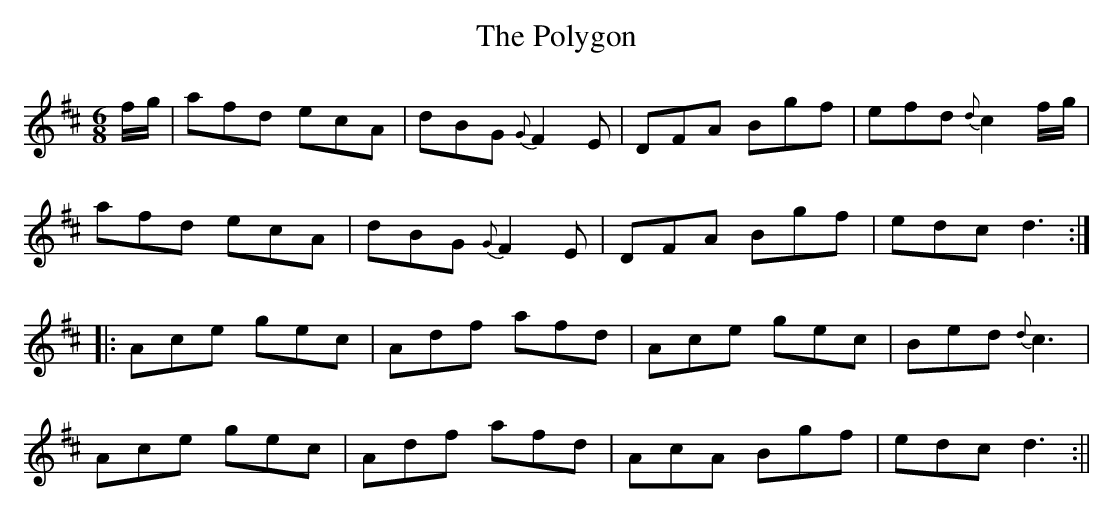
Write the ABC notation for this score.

X:1
T:Polygon, The
M:6/8
L:1/8
K:D
f/g/|afd ecA|dBG {G}F2E|DFA Bgf|efd {d}c2 f/g/|
afd ecA|dBG {G}F2E|DFA Bgf|edc d3:|
|:Ace gec|Adf afd|Ace gec|Bed {d}c3|
Ace gec|Adf afd|AcA Bgf|edc d3:||
